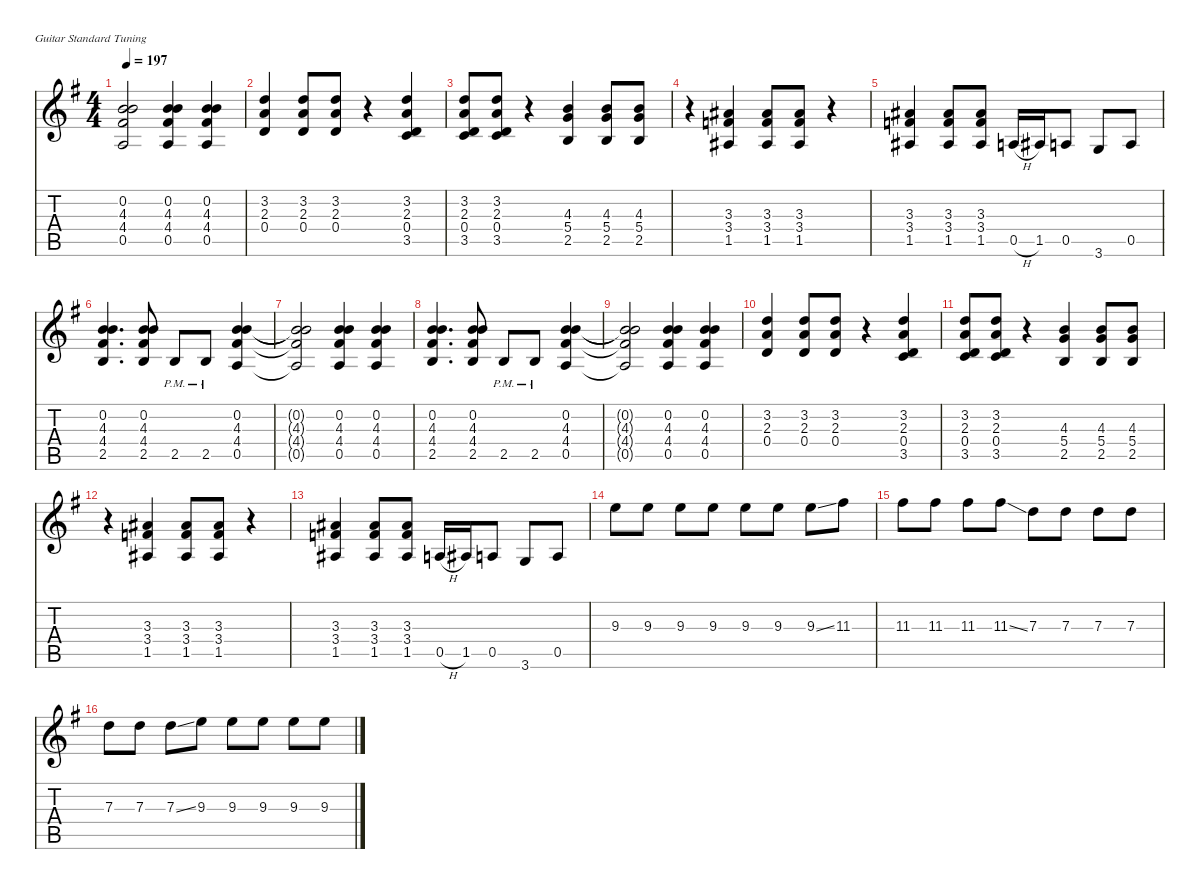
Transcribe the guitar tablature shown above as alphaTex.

\defaultSystemsLayout 4
\hideDynamics
\bracketExtendMode nobrackets
\singleTrackTrackNamePolicy hidden
\multiTrackTrackNamePolicy hidden
\firstSystemTrackNameMode fullname
\firstSystemTrackNameOrientation horizontal
\otherSystemsTrackNameOrientation horizontal
\track ("Guitar 1" "dist.guit.") {mute instrument distortionguitar}
\staff {score tabs}
\tuning (E4 B3 G3 D3 A2 E2)
\ts (4 4)
\tempo 197
\clef g2
\ks eminor
(0.2{t acc forcenatural} 4.3{t acc forcenatural} 4.4{t acc #} 0.5{t acc forcenatural}).2{dy f beam Up} (0.2{acc forcenatural} 4.3{acc forcenatural} 4.4{acc #} 0.5{acc forcenatural}).4{beam Up} (0.2{acc forcenatural} 4.3{acc forcenatural} 4.4{acc #} 0.5{acc forcenatural}).4{beam Up} |
(3.2{acc forcenatural} 2.3{acc forcenatural} 0.4{acc forcenatural}).4{beam Up} (3.2{acc forcenatural} 2.3{acc forcenatural} 0.4{acc forcenatural}).8{beam Up} (3.2{acc forcenatural} 2.3{acc forcenatural} 0.4{acc forcenatural}).8{beam Up} r.4{beam Up} (3.2{acc forcenatural} 2.3{acc forcenatural} 0.4{acc forcenatural} 3.5{acc forcenatural}).4{beam Up} |
(3.2{acc forcenatural} 2.3{acc forcenatural} 0.4{acc forcenatural} 3.5{acc forcenatural}).8{beam Up} (3.2{acc forcenatural} 2.3{acc forcenatural} 0.4{acc forcenatural} 3.5{acc forcenatural}).8{beam Up} r.4{beam Up} (4.3{acc forcenatural} 5.4{acc forcenatural} 2.5{acc forcenatural}).4{beam Up} (4.3{acc forcenatural} 5.4{acc forcenatural} 2.5{acc forcenatural}).8{beam Up} (4.3{acc forcenatural} 5.4{acc forcenatural} 2.5{acc forcenatural}).8{beam Up} |
r.4{beam Down} (3.3{acc #} 3.4{acc forcenatural} 1.5{acc #}).4{beam Up} (3.3{acc #} 3.4{acc forcenatural} 1.5{acc #}).8{beam Up} (3.3{acc #} 3.4{acc forcenatural} 1.5{acc #}).8{beam Up} r.4{beam Up} |
(3.3{acc #} 3.4{acc forcenatural} 1.5{acc #}).4{beam Up} (3.3{acc #} 3.4{acc forcenatural} 1.5{acc #}).8{beam Up} (3.3{acc #} 3.4{acc forcenatural} 1.5{acc #}).8{beam Up} 0.5{h acc forcenatural}.16{beam Up} 1.5{acc #}.16{beam Up} 0.5{acc forcenatural}.8{beam Up} 3.6{acc forcenatural}.8{beam Up} 0.5{acc forcenatural}.8{beam Up} |
(0.2{acc forcenatural} 4.3{acc forcenatural} 4.4{acc #} 2.5{acc forcenatural}).4{d beam Up} (0.2{acc forcenatural} 4.3{acc forcenatural} 4.4{acc #} 2.5{acc forcenatural}).8{beam Up} 2.5{pm acc forcenatural}.8{beam Up} 2.5{pm acc forcenatural}.8{beam Up} (0.2{acc forcenatural} 4.3{acc forcenatural} 4.4{acc #} 0.5{acc forcenatural}).4{beam Up} |
(0.2{t acc forcenatural} 4.3{t acc forcenatural} 4.4{t acc #} 0.5{t acc forcenatural}).2{beam Up} (0.2{acc forcenatural} 4.3{acc forcenatural} 4.4{acc #} 0.5{acc forcenatural}).4{beam Up} (0.2{acc forcenatural} 4.3{acc forcenatural} 4.4{acc #} 0.5{acc forcenatural}).4{beam Up} |
(0.2{acc forcenatural} 4.3{acc forcenatural} 4.4{acc #} 2.5{acc forcenatural}).4{d beam Up} (0.2{acc forcenatural} 4.3{acc forcenatural} 4.4{acc #} 2.5{acc forcenatural}).8{beam Up} 2.5{pm acc forcenatural}.8{beam Up} 2.5{pm acc forcenatural}.8{beam Up} (0.2{acc forcenatural} 4.3{acc forcenatural} 4.4{acc #} 0.5{acc forcenatural}).4{beam Up} |
(0.2{t acc forcenatural} 4.3{t acc forcenatural} 4.4{t acc #} 0.5{t acc forcenatural}).2{beam Up} (0.2{acc forcenatural} 4.3{acc forcenatural} 4.4{acc #} 0.5{acc forcenatural}).4{beam Up} (0.2{acc forcenatural} 4.3{acc forcenatural} 4.4{acc #} 0.5{acc forcenatural}).4{beam Up} |
(3.2{acc forcenatural} 2.3{acc forcenatural} 0.4{acc forcenatural}).4{beam Up} (3.2{acc forcenatural} 2.3{acc forcenatural} 0.4{acc forcenatural}).8{beam Up} (3.2{acc forcenatural} 2.3{acc forcenatural} 0.4{acc forcenatural}).8{beam Up} r.4{beam Up} (3.2{acc forcenatural} 2.3{acc forcenatural} 0.4{acc forcenatural} 3.5{acc forcenatural}).4{beam Up} |
(3.2{acc forcenatural} 2.3{acc forcenatural} 0.4{acc forcenatural} 3.5{acc forcenatural}).8{beam Up} (3.2{acc forcenatural} 2.3{acc forcenatural} 0.4{acc forcenatural} 3.5{acc forcenatural}).8{beam Up} r.4{beam Up} (4.3{acc forcenatural} 5.4{acc forcenatural} 2.5{acc forcenatural}).4{beam Up} (4.3{acc forcenatural} 5.4{acc forcenatural} 2.5{acc forcenatural}).8{beam Up} (4.3{acc forcenatural} 5.4{acc forcenatural} 2.5{acc forcenatural}).8{beam Up} |
r.4{beam Down} (3.3{acc #} 3.4{acc forcenatural} 1.5{acc #}).4{beam Up} (3.3{acc #} 3.4{acc forcenatural} 1.5{acc #}).8{beam Up} (3.3{acc #} 3.4{acc forcenatural} 1.5{acc #}).8{beam Up} r.4{beam Up} |
(3.3{acc #} 3.4{acc forcenatural} 1.5{acc #}).4{beam Up} (3.3{acc #} 3.4{acc forcenatural} 1.5{acc #}).8{beam Up} (3.3{acc #} 3.4{acc forcenatural} 1.5{acc #}).8{beam Up} 0.5{h acc forcenatural}.16{beam Up} 1.5{acc #}.16{beam Up} 0.5{acc forcenatural}.8{beam Up} 3.6{acc forcenatural}.8{beam Up} 0.5{acc forcenatural}.8{beam Up} |
9.3{acc forcenatural}.8{dy ff instrument overdrivenguitar beam Down} 9.3{acc forcenatural}.8{beam Down} 9.3{acc forcenatural}.8{beam Down} 9.3{acc forcenatural}.8{beam Down} 9.3{acc forcenatural}.8{beam Down} 9.3{acc forcenatural}.8{beam Down} 9.3{ss acc forcenatural}.8{beam Down} 11.3{acc #}.8{beam Down} |
11.3{acc #}.8{beam Down} 11.3{acc #}.8{beam Down} 11.3{acc #}.8{beam Down} 11.3{ss acc #}.8{beam Down} 7.3{acc forcenatural}.8{beam Down} 7.3{acc forcenatural}.8{beam Down} 7.3{acc forcenatural}.8{beam Down} 7.3{acc forcenatural}.8{beam Down} |
7.3{acc forcenatural}.8{beam Down} 7.3{acc forcenatural}.8{beam Down} 7.3{ss acc forcenatural}.8{beam Down} 9.3{acc forcenatural}.8{beam Down} 9.3{acc forcenatural}.8{beam Down} 9.3{acc forcenatural}.8{beam Down} 9.3{acc forcenatural}.8{beam Down} 9.3{ss acc forcenatural}.8{beam Down}
